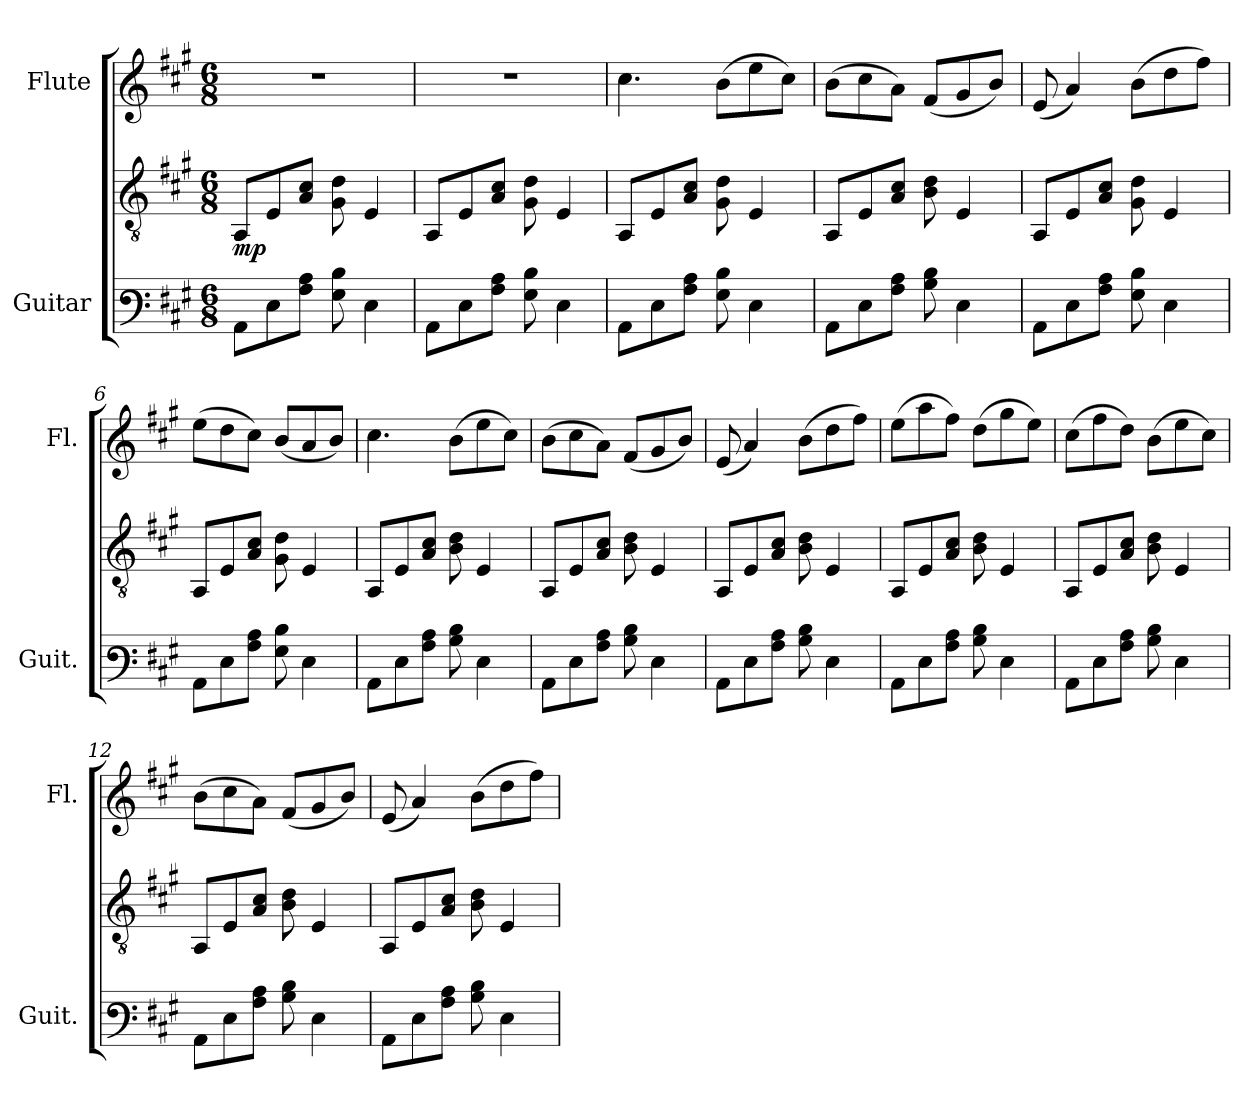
**kern	**kern	**dynam	**kern
*part2	*part2	*part2	*part1
*staff3	*staff2	*staff2/3	*staff1
*I"Guitar	*	*	*I"Flute
*I'Guit.	*	*	*I'Fl.
*stria6	*	*	*
*	*clefGv2	*	*clefG2
*k[f#c#g#]	*k[f#c#g#]	*	*k[f#c#g#]
*M6/8	*M6/8	*	*M6/8
*MM70	*MM70	*	*MM70
=1	=1	=1	=1
!	!	!LO:DY:b	!
8AAL	8AA/L	mp	2.r
8E	8E/	.	.
8A\ 8c#\J	8A/ 8c#/J	.	.
8G# 8d	8G#\ 8d\	.	.
4E	4E/	.	.
=2	=2	=2	=2
8AAL	8AA/L	.	2.r
8E	8E/	.	.
8A\ 8c#\J	8A/ 8c#/J	.	.
8G# 8d	8G#\ 8d\	.	.
4E	4E/	.	.
=3	=3	=3	=3
8AAL	8AA/L	.	4.cc#\
8E	8E/	.	.
8A\ 8c#\J	8A/ 8c#/J	.	.
8G# 8d	8G#\ 8d\	.	(8b\L
4E	4E/	.	8ee\
.	.	.	8cc#\J)
=4	=4	=4	=4
8AAL	8AA/L	.	(8b\L
8E	8E/	.	8cc#\
8A\ 8c#\J	8A/ 8c#/J	.	8a\J)
8B 8d	8B\ 8d\	.	(8f#/L
4E	4E/	.	8g#/
.	.	.	8b/J)
=5	=5	=5	=5
8AAL	8AA/L	.	(8e/
8E	8E/	.	4a/)
8A\ 8c#\J	8A/ 8c#/J	.	.
8G# 8d	8G#\ 8d\	.	(8b\L
4E	4E/	.	8dd\
.	.	.	8ff#\J)
=6	=6	=6	=6
8AAL	8AA/L	.	(8ee\L
8E	8E/	.	8dd\
8A\ 8c#\J	8A/ 8c#/J	.	8cc#\J)
8G# 8d	8G#\ 8d\	.	(8b/L
4E	4E/	.	8a/
.	.	.	8b/J)
!!LO:LB:g=z
=7	=7	=7	=7
8AAL	8AA/L	.	4.cc#\
8E	8E/	.	.
8A\ 8c#\J	8A/ 8c#/J	.	.
8B 8d	8B\ 8d\	.	(8b\L
4E	4E/	.	8ee\
.	.	.	8cc#\J)
=8	=8	=8	=8
8AAL	8AA/L	.	(8b\L
8E	8E/	.	8cc#\
8A\ 8c#\J	8A/ 8c#/J	.	8a\J)
8B 8d	8B\ 8d\	.	(8f#/L
4E	4E/	.	8g#/
.	.	.	8b/J)
=9	=9	=9	=9
8AAL	8AA/L	.	(8e/
8E	8E/	.	4a/)
8A\ 8c#\J	8A/ 8c#/J	.	.
8B 8d	8B\ 8d\	.	(8b\L
4E	4E/	.	8dd\
.	.	.	8ff#\J)
=10	=10	=10	=10
8AAL	8AA/L	.	(8ee\L
8E	8E/	.	8aa\
8A\ 8c#\J	8A/ 8c#/J	.	8ff#\J)
8B 8d	8B\ 8d\	.	(8dd\L
4E	4E/	.	8gg#\
.	.	.	8ee\J)
=11	=11	=11	=11
8AAL	8AA/L	.	(8cc#\L
8E	8E/	.	8ff#\
8A\ 8c#\J	8A/ 8c#/J	.	8dd\J)
8B 8d	8B\ 8d\	.	(8b\L
4E	4E/	.	8ee\
.	.	.	8cc#\J)
=12	=12	=12	=12
8AAL	8AA/L	.	(8b\L
8E	8E/	.	8cc#\
8A\ 8c#\J	8A/ 8c#/J	.	8a\J)
8B 8d	8B\ 8d\	.	(8f#/L
4E	4E/	.	8g#/
.	.	.	8b/J)
!!LO:LB:g=z
=13	=13	=13	=13
8AAL	8AA/L	.	(8e/
8E	8E/	.	4a/)
8A\ 8c#\J	8A/ 8c#/J	.	.
8B 8d	8B\ 8d\	.	(8b\L
4E	4E/	.	8dd\
.	.	.	8ff#\J)
=	=	=	=
*-	*-	*-	*-
